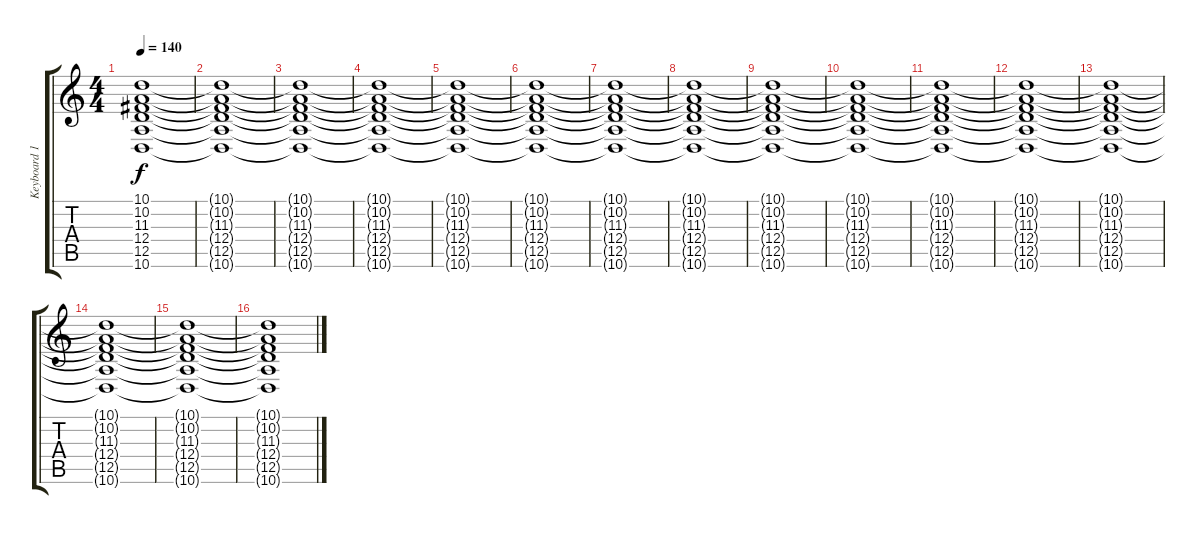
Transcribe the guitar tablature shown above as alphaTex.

\track ("Keyboard 1" "Keyboard 1") {instrument lead2sawtooth}
\staff {score tabs}
\tuning (E4 B3 G3 D3 A2 E2) {hide}
\ts (4 4)
\tempo 140
\clef g2
\ks c
(10.1{t} 10.2{t} 11.3{t} 12.4{t} 12.5{t} 10.6{t}).1{dy f} |
(10.1{t} 10.2{t} 11.3{t} 12.4{t} 12.5{t} 10.6{t}).1 |
(10.1{t} 10.2{t} 11.3{t} 12.4{t} 12.5{t} 10.6{t}).1 |
(10.1{t} 10.2{t} 11.3{t} 12.4{t} 12.5{t} 10.6{t}).1 |
(10.1{t} 10.2{t} 11.3{t} 12.4{t} 12.5{t} 10.6{t}).1 |
(10.1{t} 10.2{t} 11.3{t} 12.4{t} 12.5{t} 10.6{t}).1 |
(10.1{t} 10.2{t} 11.3{t} 12.4{t} 12.5{t} 10.6{t}).1 |
(10.1{t} 10.2{t} 11.3{t} 12.4{t} 12.5{t} 10.6{t}).1 |
(10.1{t} 10.2{t} 11.3{t} 12.4{t} 12.5{t} 10.6{t}).1 |
(10.1{t} 10.2{t} 11.3{t} 12.4{t} 12.5{t} 10.6{t}).1 |
(10.1{t} 10.2{t} 11.3{t} 12.4{t} 12.5{t} 10.6{t}).1 |
(10.1{t} 10.2{t} 11.3{t} 12.4{t} 12.5{t} 10.6{t}).1 |
(10.1{t} 10.2{t} 11.3{t} 12.4{t} 12.5{t} 10.6{t}).1 |
(10.1{t} 10.2{t} 11.3{t} 12.4{t} 12.5{t} 10.6{t}).1 |
(10.1{t} 10.2{t} 11.3{t} 12.4{t} 12.5{t} 10.6{t}).1 |
(10.1{t} 10.2{t} 11.3{t} 12.4{t} 12.5{t} 10.6{t}).1
